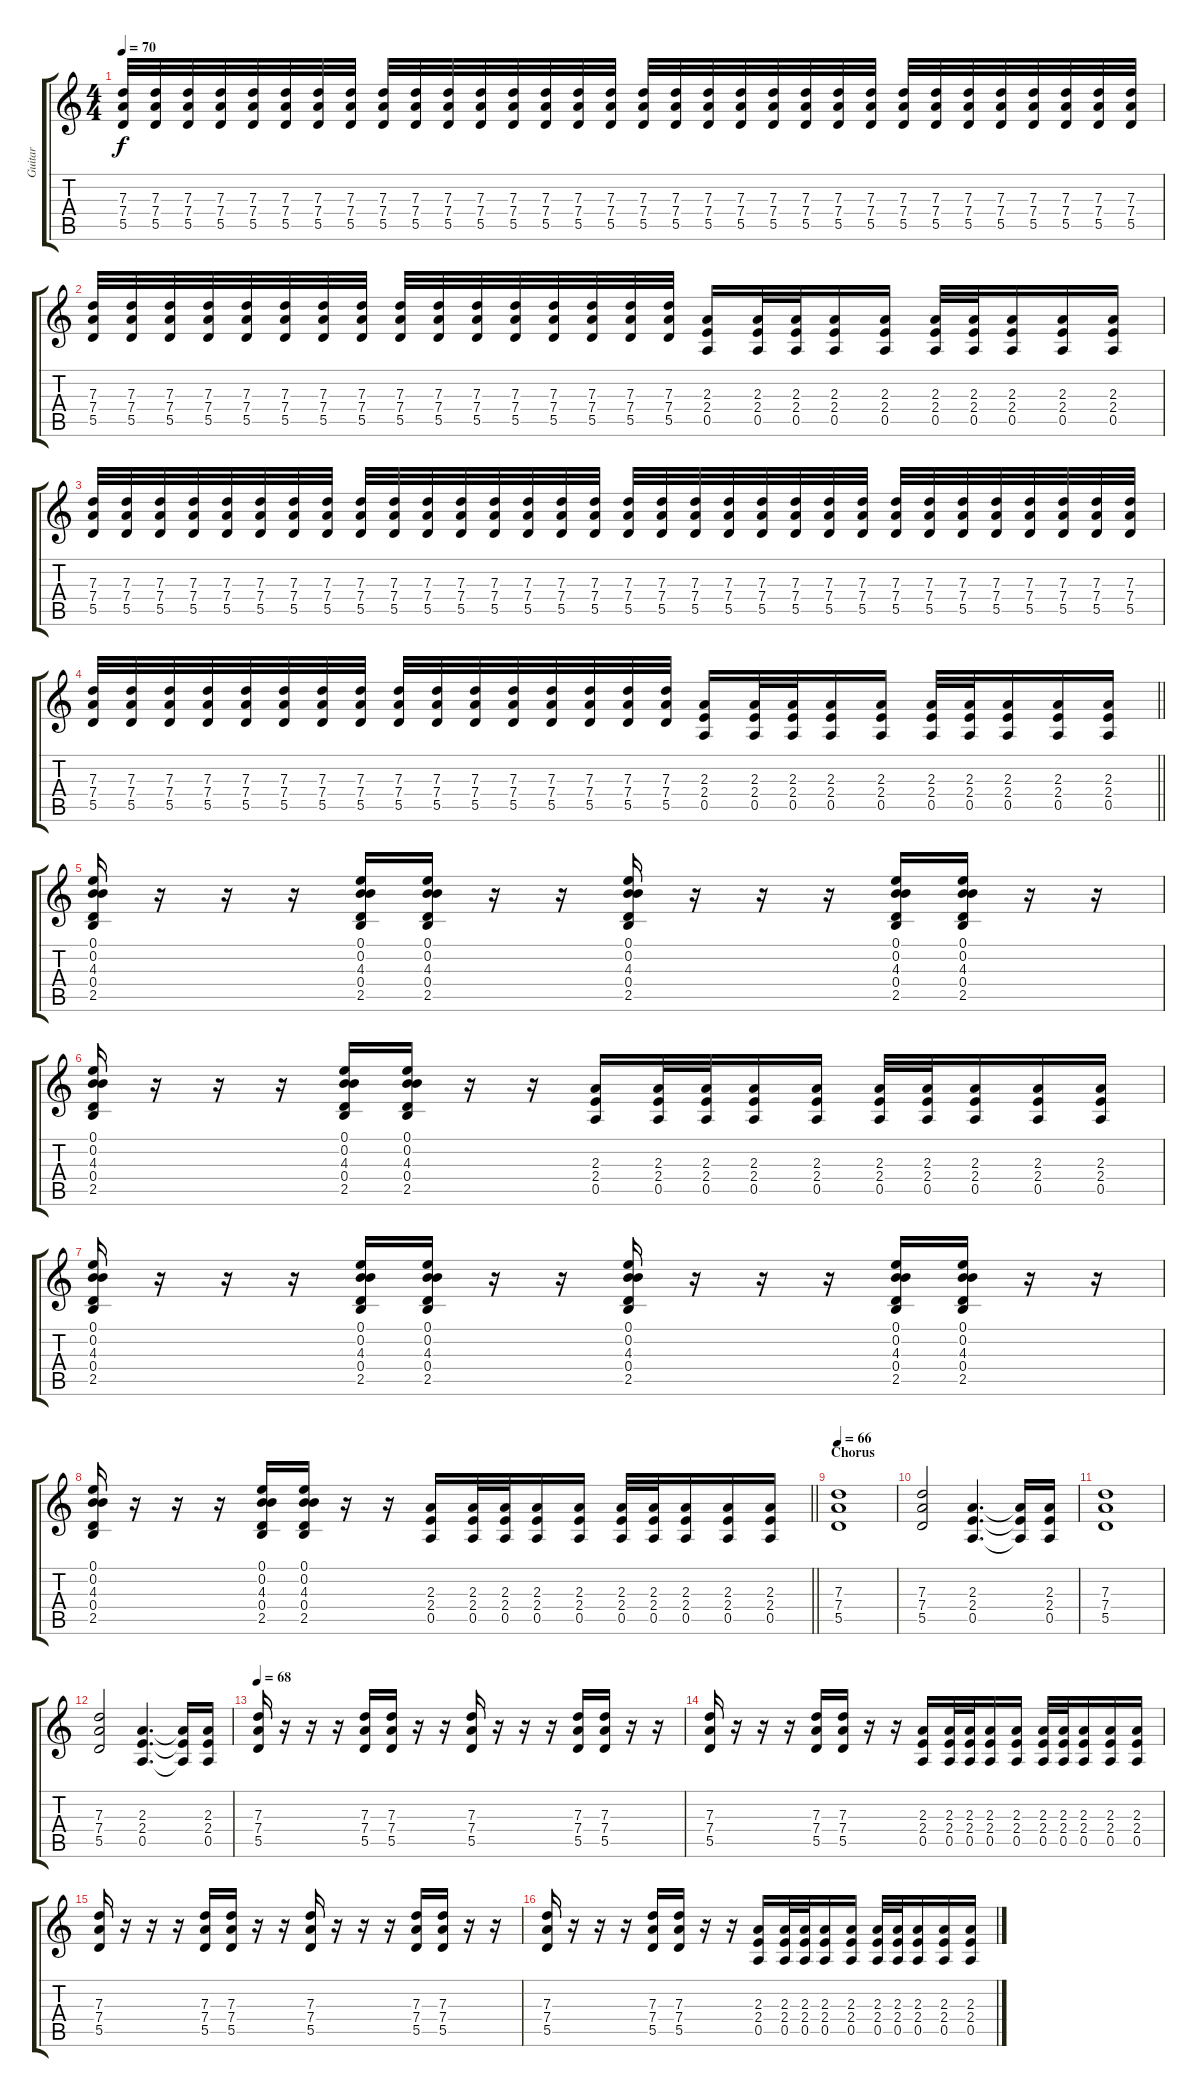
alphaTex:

\track ("Guitar" "Guitar") {instrument distortionguitar}
\staff {score tabs}
\tuning (E4 B3 G3 D3 A2 E2) {hide}
\ts (4 4)
\tempo 70
\clef g2
\ks c
(7.3 7.4 5.5).32{dy f} (7.3 7.4 5.5).32 (7.3 7.4 5.5).32 (7.3 7.4 5.5).32 (7.3 7.4 5.5).32 (7.3 7.4 5.5).32 (7.3 7.4 5.5).32 (7.3 7.4 5.5).32 (7.3 7.4 5.5).32 (7.3 7.4 5.5).32 (7.3 7.4 5.5).32 (7.3 7.4 5.5).32 (7.3 7.4 5.5).32 (7.3 7.4 5.5).32 (7.3 7.4 5.5).32 (7.3 7.4 5.5).32 (7.3 7.4 5.5).32 (7.3 7.4 5.5).32 (7.3 7.4 5.5).32 (7.3 7.4 5.5).32 (7.3 7.4 5.5).32 (7.3 7.4 5.5).32 (7.3 7.4 5.5).32 (7.3 7.4 5.5).32 (7.3 7.4 5.5).32 (7.3 7.4 5.5).32 (7.3 7.4 5.5).32 (7.3 7.4 5.5).32 (7.3 7.4 5.5).32 (7.3 7.4 5.5).32 (7.3 7.4 5.5).32 (7.3 7.4 5.5).32 |
(7.3 7.4 5.5).32 (7.3 7.4 5.5).32 (7.3 7.4 5.5).32 (7.3 7.4 5.5).32 (7.3 7.4 5.5).32 (7.3 7.4 5.5).32 (7.3 7.4 5.5).32 (7.3 7.4 5.5).32 (7.3 7.4 5.5).32 (7.3 7.4 5.5).32 (7.3 7.4 5.5).32 (7.3 7.4 5.5).32 (7.3 7.4 5.5).32 (7.3 7.4 5.5).32 (7.3 7.4 5.5).32 (7.3 7.4 5.5).32 (2.3 2.4 0.5).16 (2.3 2.4 0.5).32 (2.3 2.4 0.5).32 (2.3 2.4 0.5).16 (2.3 2.4 0.5).16 (2.3 2.4 0.5).32 (2.3 2.4 0.5).32 (2.3 2.4 0.5).16 (2.3 2.4 0.5).16 (2.3 2.4 0.5).16 |
(7.3 7.4 5.5).32 (7.3 7.4 5.5).32 (7.3 7.4 5.5).32 (7.3 7.4 5.5).32 (7.3 7.4 5.5).32 (7.3 7.4 5.5).32 (7.3 7.4 5.5).32 (7.3 7.4 5.5).32 (7.3 7.4 5.5).32 (7.3 7.4 5.5).32 (7.3 7.4 5.5).32 (7.3 7.4 5.5).32 (7.3 7.4 5.5).32 (7.3 7.4 5.5).32 (7.3 7.4 5.5).32 (7.3 7.4 5.5).32 (7.3 7.4 5.5).32 (7.3 7.4 5.5).32 (7.3 7.4 5.5).32 (7.3 7.4 5.5).32 (7.3 7.4 5.5).32 (7.3 7.4 5.5).32 (7.3 7.4 5.5).32 (7.3 7.4 5.5).32 (7.3 7.4 5.5).32 (7.3 7.4 5.5).32 (7.3 7.4 5.5).32 (7.3 7.4 5.5).32 (7.3 7.4 5.5).32 (7.3 7.4 5.5).32 (7.3 7.4 5.5).32 (7.3 7.4 5.5).32 |
\barLineRight lightlight
(7.3 7.4 5.5).32 (7.3 7.4 5.5).32 (7.3 7.4 5.5).32 (7.3 7.4 5.5).32 (7.3 7.4 5.5).32 (7.3 7.4 5.5).32 (7.3 7.4 5.5).32 (7.3 7.4 5.5).32 (7.3 7.4 5.5).32 (7.3 7.4 5.5).32 (7.3 7.4 5.5).32 (7.3 7.4 5.5).32 (7.3 7.4 5.5).32 (7.3 7.4 5.5).32 (7.3 7.4 5.5).32 (7.3 7.4 5.5).32 (2.3 2.4 0.5).16 (2.3 2.4 0.5).32 (2.3 2.4 0.5).32 (2.3 2.4 0.5).16 (2.3 2.4 0.5).16 (2.3 2.4 0.5).32 (2.3 2.4 0.5).32 (2.3 2.4 0.5).16 (2.3 2.4 0.5).16 (2.3 2.4 0.5).16 |
(0.1 0.2 4.3 0.4 2.5).16 r.16 r.16 r.16 (0.1 0.2 4.3 0.4 2.5).16 (0.1 0.2 4.3 0.4 2.5).16 r.16 r.16 (0.1 0.2 4.3 0.4 2.5).16 r.16 r.16 r.16 (0.1 0.2 4.3 0.4 2.5).16 (0.1 0.2 4.3 0.4 2.5).16 r.16 r.16 |
(0.1 0.2 4.3 0.4 2.5).16 r.16 r.16 r.16 (0.1 0.2 4.3 0.4 2.5).16 (0.1 0.2 4.3 0.4 2.5).16 r.16 r.16 (2.3 2.4 0.5).16 (2.3 2.4 0.5).32 (2.3 2.4 0.5).32 (2.3 2.4 0.5).16 (2.3 2.4 0.5).16 (2.3 2.4 0.5).32 (2.3 2.4 0.5).32 (2.3 2.4 0.5).16 (2.3 2.4 0.5).16 (2.3 2.4 0.5).16 |
(0.1 0.2 4.3 0.4 2.5).16 r.16 r.16 r.16 (0.1 0.2 4.3 0.4 2.5).16 (0.1 0.2 4.3 0.4 2.5).16 r.16 r.16 (0.1 0.2 4.3 0.4 2.5).16 r.16 r.16 r.16 (0.1 0.2 4.3 0.4 2.5).16 (0.1 0.2 4.3 0.4 2.5).16 r.16 r.16 |
\barLineRight lightlight
(0.1 0.2 4.3 0.4 2.5).16 r.16 r.16 r.16 (0.1 0.2 4.3 0.4 2.5).16 (0.1 0.2 4.3 0.4 2.5).16 r.16 r.16 (2.3 2.4 0.5).16 (2.3 2.4 0.5).32 (2.3 2.4 0.5).32 (2.3 2.4 0.5).16 (2.3 2.4 0.5).16 (2.3 2.4 0.5).32 (2.3 2.4 0.5).32 (2.3 2.4 0.5).16 (2.3 2.4 0.5).16 (2.3 2.4 0.5).16 |
\section ("" "Chorus")
\tempo 66
(7.3 7.4 5.5).1 |
(7.3 7.4 5.5).2 (2.3 2.4 0.5).4{d} (2.3{t} 2.4{t} 0.5{t}).16 (2.3 2.4 0.5).16 |
(7.3 7.4 5.5).1 |
(7.3 7.4 5.5).2 (2.3 2.4 0.5).4{d} (2.3{t} 2.4{t} 0.5{t}).16 (2.3 2.4 0.5).16 |
\tempo 68
(7.3 7.4 5.5).16 r.16 r.16 r.16 (7.3 7.4 5.5).16 (7.3 7.4 5.5).16 r.16 r.16 (7.3 7.4 5.5).16 r.16 r.16 r.16 (7.3 7.4 5.5).16 (7.3 7.4 5.5).16 r.16 r.16 |
(7.3 7.4 5.5).16 r.16 r.16 r.16 (7.3 7.4 5.5).16 (7.3 7.4 5.5).16 r.16 r.16 (2.3 2.4 0.5).16 (2.3 2.4 0.5).32 (2.3 2.4 0.5).32 (2.3 2.4 0.5).16 (2.3 2.4 0.5).16 (2.3 2.4 0.5).32 (2.3 2.4 0.5).32 (2.3 2.4 0.5).16 (2.3 2.4 0.5).16 (2.3 2.4 0.5).16 |
(7.3 7.4 5.5).16 r.16 r.16 r.16 (7.3 7.4 5.5).16 (7.3 7.4 5.5).16 r.16 r.16 (7.3 7.4 5.5).16 r.16 r.16 r.16 (7.3 7.4 5.5).16 (7.3 7.4 5.5).16 r.16 r.16 |
(7.3 7.4 5.5).16 r.16 r.16 r.16 (7.3 7.4 5.5).16 (7.3 7.4 5.5).16 r.16 r.16 (2.3 2.4 0.5).16 (2.3 2.4 0.5).32 (2.3 2.4 0.5).32 (2.3 2.4 0.5).16 (2.3 2.4 0.5).16 (2.3 2.4 0.5).32 (2.3 2.4 0.5).32 (2.3 2.4 0.5).16 (2.3 2.4 0.5).16 (2.3 2.4 0.5).16
